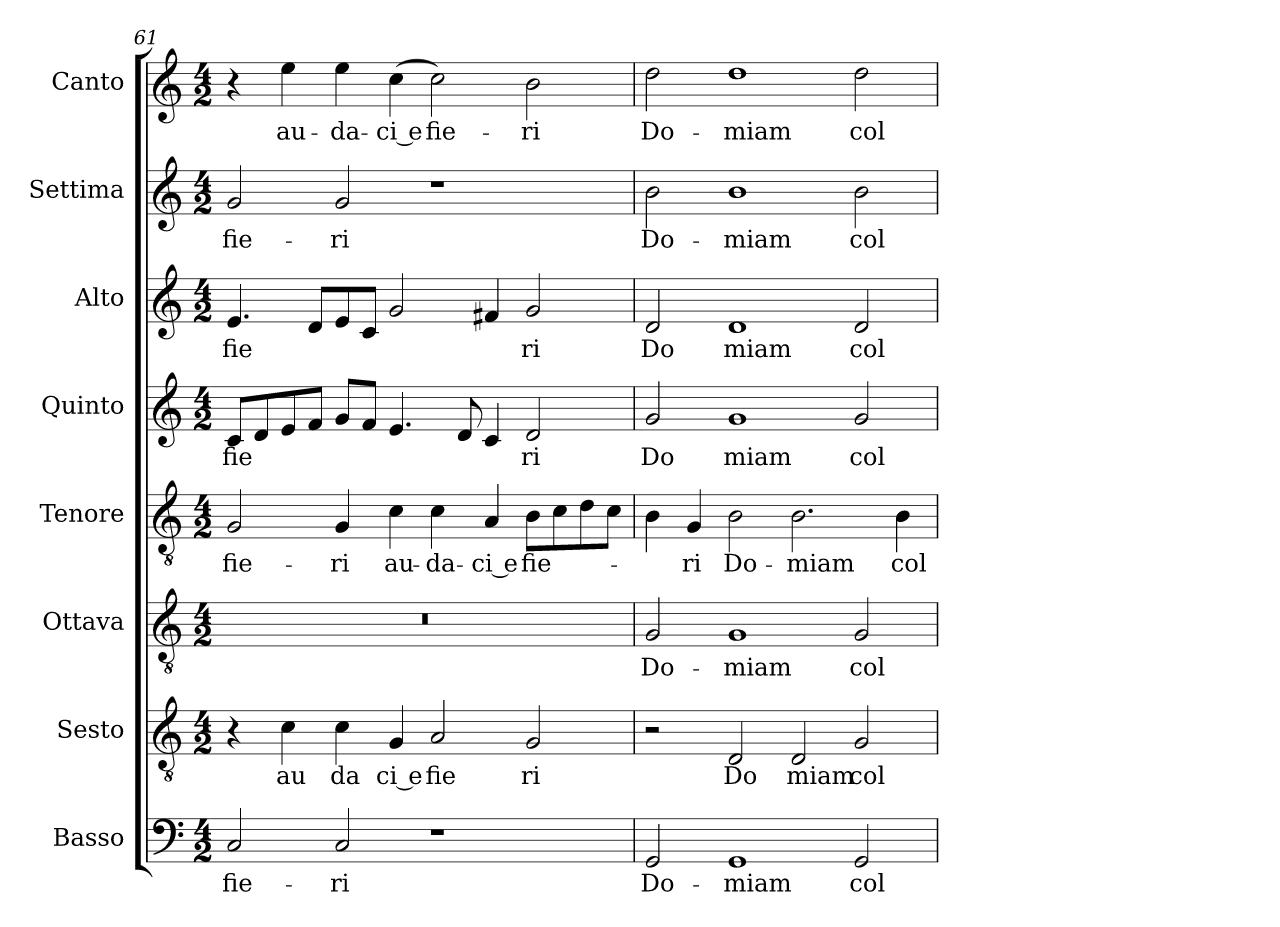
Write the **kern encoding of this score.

**kern	**text	**kern	**text	**kern	**text	**kern	**text	**kern	**text	**kern	**text	**kern	**text	**kern	**text
*part8	*part8	*part7	*part7	*part6	*part6	*part5	*part5	*part4	*part4	*part3	*part3	*part2	*part2	*part1	*part1
*staff8	*staff8	*staff7	*staff7	*staff6	*staff6	*staff5	*staff5	*staff4	*staff4	*staff3	*staff3	*staff2	*staff2	*staff1	*staff1
*I"Basso	*	*I"Sesto	*	*I"Ottava	*	*I"Tenore	*	*I"Quinto	*	*I"Alto	*	*I"Settima	*	*I"Canto	*
*I'Basso	*	*I'Sesto	*	*I'Ottava	*	*I'Tenore	*	*I'Quinto	*	*I'Alto	*	*I'Settima	*	*I'Canto	*
*clefF4	*	*clefGv2	*	*clefGv2	*	*clefGv2	*	*clefG2	*	*clefG2	*	*clefG2	*	*clefG2	*
*M4/2	*	*M4/2	*	*M4/2	*	*M4/2	*	*M4/2	*	*M4/2	*	*M4/2	*	*M4/2	*
=61	=61	=61	=61	=61	=61	=61	=61	=61	=61	=61	=61	=61	=61	=61	=61
!	!LO:LY:b:cj	!	!	!	!	!	!LO:LY:b:cj	!	!LO:LY:b	!	!LO:LY:b	!	!LO:LY:b:cj	!	!
2C/	fie-	4r	.	0r	.	2G/	fie-	8c/L	fie	4.e/	fie	2g/	fie-	4r	.
.	.	.	.	.	.	.	.	8d/	.	.	.	.	.	.	.
!	!	!	!LO:LY:b:cj	!	!	!	!	!	!	!	!	!	!	!	!LO:LY:b:cj
.	.	4c\	au	.	.	.	.	8e/	.	.	.	.	.	4ee\	au-
.	.	.	.	.	.	.	.	8f/J	.	8d/L	.	.	.	.	.
!	!LO:LY:b:cj	!	!LO:LY:b:cj	!	!	!	!LO:LY:b:cj	!	!	!	!	!	!LO:LY:b:cj	!	!LO:LY:b:cj
2C/	-ri	4c\	da	.	.	4G/	-ri	8g/L	.	8e/	.	2g/	-ri	4ee\	-da-
.	.	.	.	.	.	.	.	8f/J	.	8c/J	.	.	.	.	.
!	!	!	!LO:LY:b:rj	!	!	!	!LO:LY:b:cj	!	!	!	!	!	!	!	!LO:LY:b:rj
.	.	(4G/	ci e	.	.	4c\	au-	4.e/	.	2g/	.	.	.	(<4cc\	-ci e
!	!	!	!LO:LY:b:cj	!	!	!	!LO:LY:b:cj	!	!	!	!	!	!	!	!LO:LY:b:cj
1r	.	2A/	fie	.	.	4c\	-da-	.	.	.	.	1r	.	2cc\)	fie-
.	.	.	.	.	.	.	.	8d/	.	.	.	.	.	.	.
!	!	!	!	!	!	!	!LO:LY:b:rj	!	!	!	!	!	!	!	!
.	.	.	.	.	.	4A/	-ci e	4c/	.	4f#/	.	.	.	.	.
!	!	!	!LO:LY:b:cj	!	!	!	!LO:LY:b	!	!LO:LY:b:cj	!	!LO:LY:b:cj	!	!	!	!LO:LY:b:cj
.	.	2G/	ri	.	.	8B\L	fie-	2d/	ri	2g/	ri	.	.	2b\	-ri
.	.	.	.	.	.	8c\	.	.	.	.	.	.	.	.	.
.	.	.	.	.	.	8d\	.	.	.	.	.	.	.	.	.
.	.	.	.	.	.	8c\J	.	.	.	.	.	.	.	.	.
=62	=62	=62	=62	=62	=62	=62	=62	=62	=62	=62	=62	=62	=62	=62	=62
!	!LO:LY:b:cj	!	!	!	!LO:LY:b:cj	!	!	!	!LO:LY:b:cj	!	!LO:LY:b:cj	!	!LO:LY:b:cj	!	!LO:LY:b:cj
2GG/	Do-	2r	.	2G/	Do-	4B\	.	2g/	Do	2d/	Do	2b\	Do-	2dd\	Do-
!	!	!	!	!	!	!	!LO:LY:b:cj	!	!	!	!	!	!	!	!
.	.	.	.	.	.	4G/	-ri	.	.	.	.	.	.	.	.
!	!LO:LY:b:cj	!	!LO:LY:b:cj	!	!LO:LY:b:cj	!	!LO:LY:b:cj	!	!LO:LY:b:cj	!	!LO:LY:b:cj	!	!LO:LY:b:cj	!	!LO:LY:b:cj
1GG	-miam	2D/	Do	1G	-miam	2B\	Do-	1g	miam	1d	miam	1b	-miam	1dd	-miam
!	!	!	!LO:LY:b:cj	!	!	!	!LO:LY:b:cj	!	!	!	!	!	!	!	!
.	.	2D/	miam	.	.	2.B\	-miam	.	.	.	.	.	.	.	.
!	!LO:LY:b:cj	!	!LO:LY:b:cj	!	!LO:LY:b:cj	!	!	!	!LO:LY:b:cj	!	!LO:LY:b:cj	!	!LO:LY:b:cj	!	!LO:LY:b:cj
2GG/	col	2G/	col	2G/	col	.	.	2g/	col	2d/	col	2b\	col	2dd\	col
!	!	!	!	!	!	!	!LO:LY:b:cj	!	!	!	!	!	!	!	!
.	.	.	.	.	.	4B\	col	.	.	.	.	.	.	.	.
=	=	=	=	=	=	=	=	=	=	=	=	=	=	=	=
*-	*-	*-	*-	*-	*-	*-	*-	*-	*-	*-	*-	*-	*-	*-	*-
